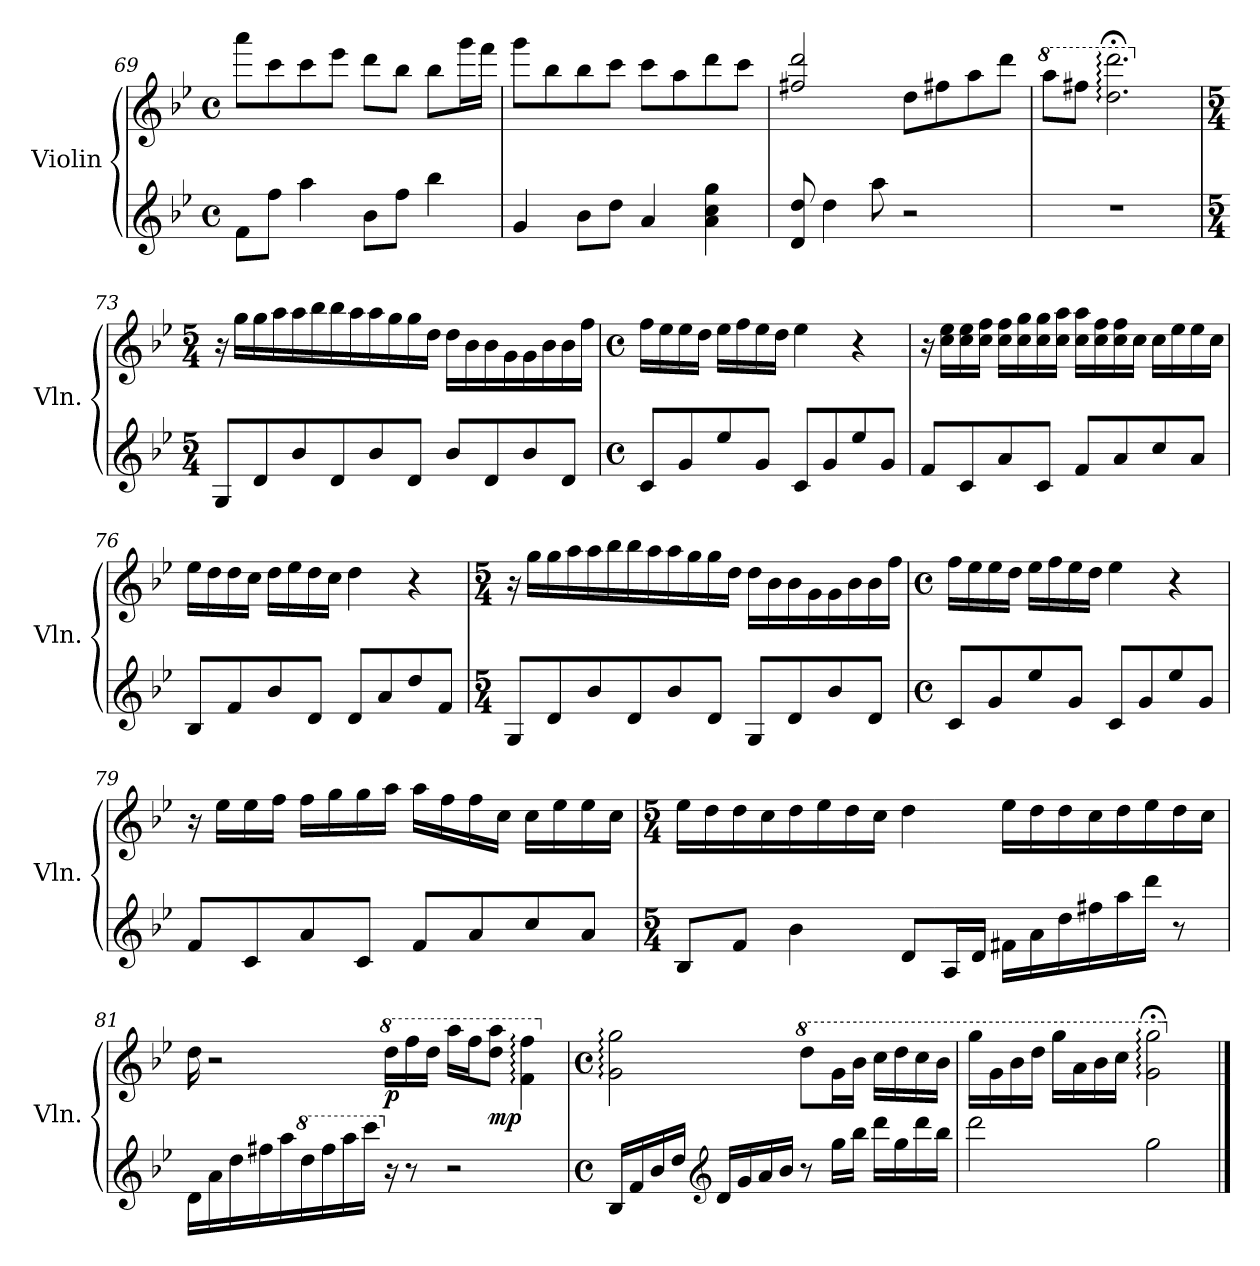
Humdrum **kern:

**kern	**kern	**dynam
*part1	*part1	*part1
*staff2	*staff1	*staff1/2
*I"Violin	*	*
*I'Vln.	*	*
!!LO:PB:g=z
*clefG2	*clefG2	*
*k[b-e-]	*k[b-e-]	*
*M4/4	*M4/4	*
*met(c)	*met(c)	*
=69	=69	=69
8f\L	8aaa\L	.
8ff\J	8ccc\	.
4aa\	8ccc\	.
.	8eee-\J	.
8b-\L	8ddd\L	.
8ff\J	8bb-\J	.
4bb-\	8bb-\L	.
.	16ggg\L	.
.	16fff\JJ	.
=70	=70	=70
4g/	8ggg\L	.
.	8bb-\	.
8b-\L	8bb-\	.
8dd\J	8ccc\J	.
4a/	8ccc\L	.
.	8aa\	.
4a\ 4cc\ 4gg\	8ddd\	.
.	8ccc\J	.
=71	=71	=71
8d/ 8dd/	2ff#X/ 2ddd/	.
4dd\	.	.
8aa\	.	.
2r	8dd\L	.
.	8ff#X\	.
.	8aa\	.
.	8ddd\J	.
=72	=72	=72
*	*8va	*
1r	8aaa\L	.
.	8fff#X\J	.
.	2.ddd\;<: 2.dddd\;<:	.
!!LO:LB:g=z
=73	=73	=73
*M5/4	*M5/4	*
*	*X8va	*
8G/L	16r	.
.	16gg\LL	.
8d/	16gg\	.
.	16aa\	.
8b-/	16aa\	.
.	16bb-\	.
8d/	16bb-\	.
.	16aa\	.
8b-/	16aa\	.
.	16gg\	.
8d/J	16gg\	.
.	16dd\JJ	.
8b-/L	16dd\LL	.
.	16b-\	.
8d/	16b-\	.
.	16g\	.
8b-/	16g\	.
.	16b-\	.
8d/J	16b-\	.
.	16ff\JJ	.
=74	=74	=74
*M4/4	*M4/4	*
*met(c)	*met(c)	*
8c/L	16ff\LL	.
.	16ee-\	.
8g/	16ee-\	.
.	16dd\JJ	.
8ee-/	16ee-\LL	.
.	16ff\	.
8g/J	16ee-\	.
.	16dd\JJ	.
8c/L	4ee-\	.
8g/	.	.
8ee-/	4r	.
8g/J	.	.
!!LO:LB:g=z
=75	=75	=75
8f/L	16r	.
.	16cc\ 16ee-\LL	.
8c/	16cc\ 16ee-\	.
.	16cc\ 16ff\JJ	.
8a/	16cc\ 16ff\LL	.
.	16cc\ 16gg\	.
8c/J	16cc\ 16gg\	.
.	16cc\ 16aa\JJ	.
8f/L	16cc\ 16aa\LL	.
.	16cc\ 16ff\	.
8a/	16cc\ 16ff\	.
.	16cc\JJ	.
8cc/	16cc\LL	.
.	16ee-\	.
8a/J	16ee-\	.
.	16cc\JJ	.
=76	=76	=76
8B-/L	16ee-\LL	.
.	16dd\	.
8f/	16dd\	.
.	16cc\JJ	.
8b-/	16dd\LL	.
.	16ee-\	.
8d/J	16dd\	.
.	16cc\JJ	.
8d/L	4dd\	.
8a/	.	.
8dd/	4r	.
8f/J	.	.
!!LO:LB:g=z
=77	=77	=77
*M5/4	*M5/4	*
8G/L	16r	.
.	16gg\LL	.
8d/	16gg\	.
.	16aa\	.
8b-/	16aa\	.
.	16bb-\	.
8d/	16bb-\	.
.	16aa\	.
8b-/	16aa\	.
.	16gg\	.
8d/J	16gg\	.
.	16dd\JJ	.
8G/L	16dd\LL	.
.	16b-\	.
8d/	16b-\	.
.	16g\	.
8b-/	16g\	.
.	16b-\	.
8d/J	16b-\	.
.	16ff\JJ	.
=78	=78	=78
*M4/4	*M4/4	*
*met(c)	*met(c)	*
8c/L	16ff\LL	.
.	16ee-\	.
8g/	16ee-\	.
.	16dd\JJ	.
8ee-/	16ee-\LL	.
.	16ff\	.
8g/J	16ee-\	.
.	16dd\JJ	.
8c/L	4ee-\	.
8g/	.	.
8ee-/	4r	.
8g/J	.	.
!!LO:LB:g=z
=79	=79	=79
8f/L	16r	.
.	16ee-\LL	.
8c/	16ee-\	.
.	16ff\JJ	.
8a/	16ff\LL	.
.	16gg\	.
8c/J	16gg\	.
.	16aa\JJ	.
8f/L	16aa\LL	.
.	16ff\	.
8a/	16ff\	.
.	16cc\JJ	.
8cc/	16cc\LL	.
.	16ee-\	.
8a/J	16ee-\	.
.	16cc\JJ	.
=80	=80	=80
*M5/4	*M5/4	*
8B-/L	16ee-\LL	.
.	16dd\	.
8f/J	16dd\	.
.	16cc\	.
4b-\	16dd\	.
.	16ee-\	.
.	16dd\	.
.	16cc\JJ	.
8d/L	4dd\	.
16A/L	.	.
16d/JJ	.	.
16f#X\LL	16ee-\LL	.
16a\	16dd\	.
16dd\	16dd\	.
16ff#X\	16cc\	.
16aa\	16dd\	.
16ddd\JJ	16ee-\	.
8r	16dd\	.
.	16cc\JJ	.
!!LO:LB:g=z
=81	=81	=81
16d\LL	16dd\	.
16a\	2r	.
16dd\	.	.
16ff#X\	.	.
16aa\	.	.
*8va	*	*
16ddd\	.	.
16fff#\	.	.
16aaa\	.	.
16cccc\JJ	.	.
*X8va	*	*
*	*8va	*
!	!	!LO:DY:b
16r	16ddd\LL	p
8r	16fff\	.
.	16ddd\JJ	.
2r	16aaa\LL	.
.	16fff\J	.
!	!	!LO:DY:b
.	8ddd\ 8aaa\J	mp
.	4ff\: 4fff\:	.
=82	=82	=82
*M4/4	*M4/4	*
*met(c)	*met(c)	*
*	*X8va	*
16B-/LL	2g\: 2gg\:	.
16f/	.	.
16b-/	.	.
16dd/JJ	.	.
*clefG2	*	*
16d/LL	.	.
16g/	.	.
16a/	.	.
16b-/JJ	.	.
*	*8va	*
8r	8ddd\L	.
16gg\LL	16gg\L	.
16bb-\JJ	16bb-\JJ	.
16ddd\LL	16ccc\LL	.
16gg\	16ddd\	.
16ddd\	16ccc\	.
16bb-\JJ	16bb-\JJ	.
=83	=83	=83
2ddd\	16ggg\LL	.
.	16gg\	.
.	16bb-\	.
.	16ddd\JJ	.
.	16ggg\LL	.
.	16aa\	.
.	16bb-\	.
.	16ccc\JJ	.
2gg\	2gg\;<: 2ggg\;<:	.
*	*X8va	*
==	==	==
*-	*-	*-
